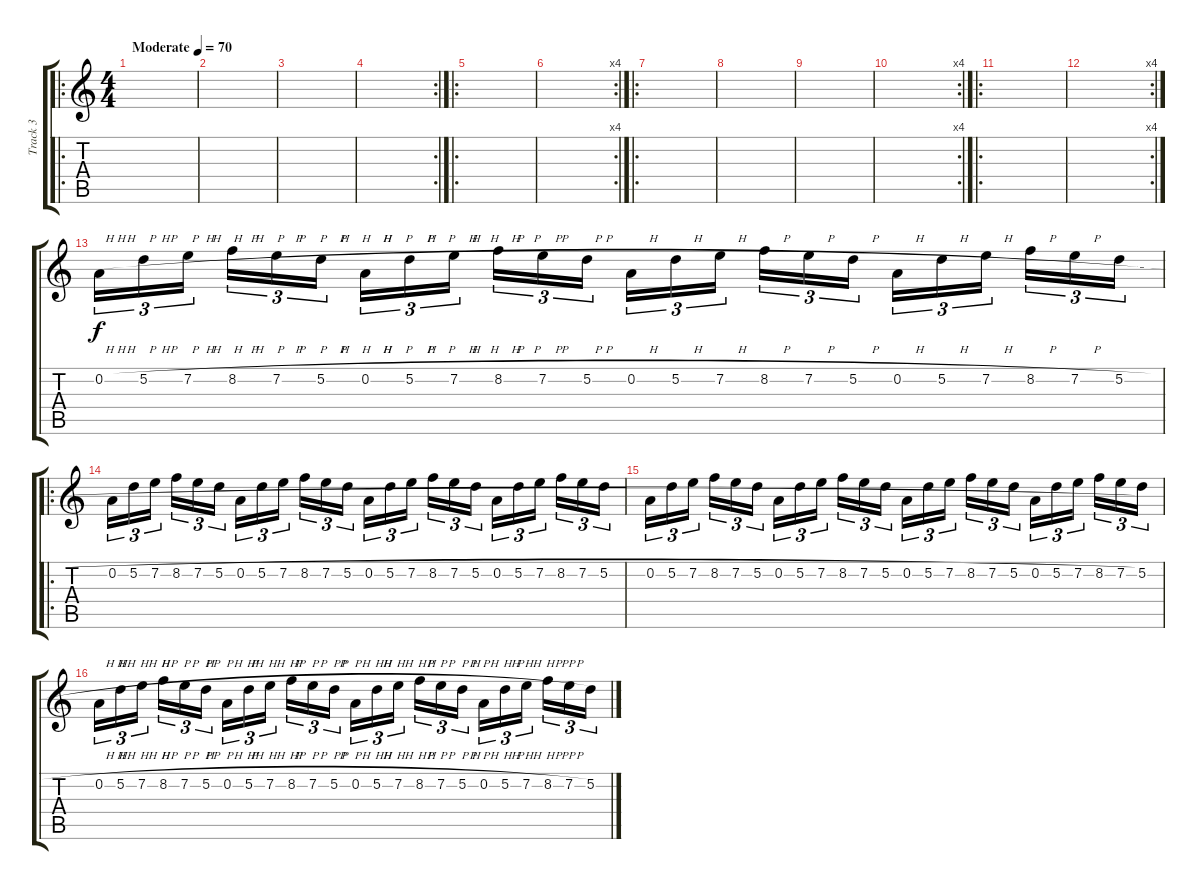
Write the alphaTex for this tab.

\track ("Track 3" "Track 3") {instrument distortionguitar}
\staff {score tabs}
\tuning (D4 A3 F3 C3 G2 D2) {hide}
\ro
\ts (4 4)
\tempo (70 "Moderate")
\clef g2
\ks c
|
|
|
\rc 2
|
\ro
|
\rc 4
|
\ro
|
|
|
\rc 4
|
\ro
|
\rc 4
|
0.2{h}.16{tu (3 2)} 5.2{h}.16{tu (3 2)} 7.2{h}.16{tu (3 2) beam splitsecondary} 8.2{h}.16{tu (3 2)} 7.2{h}.16{tu (3 2)} 5.2{h}.16{tu (3 2)} 0.2{h}.16{tu (3 2)} 5.2{h}.16{tu (3 2)} 7.2{h}.16{tu (3 2) beam splitsecondary} 8.2{h}.16{tu (3 2)} 7.2{h}.16{tu (3 2)} 5.2{h}.16{tu (3 2)} 0.2{h}.16{tu (3 2)} 5.2{h}.16{tu (3 2)} 7.2{h}.16{tu (3 2) beam splitsecondary} 8.2{h}.16{tu (3 2)} 7.2{h}.16{tu (3 2)} 5.2{h}.16{tu (3 2)} 0.2{h}.16{tu (3 2)} 5.2{h}.16{tu (3 2)} 7.2{h}.16{tu (3 2) beam splitsecondary} 8.2{h}.16{tu (3 2)} 7.2{h}.16{tu (3 2)} 5.2{h}.16{tu (3 2)} |
\ro
0.2{h}.16{tu (3 2)} 5.2{h}.16{tu (3 2)} 7.2{h}.16{tu (3 2) beam splitsecondary} 8.2{h}.16{tu (3 2)} 7.2{h}.16{tu (3 2)} 5.2{h}.16{tu (3 2)} 0.2{h}.16{tu (3 2)} 5.2{h}.16{tu (3 2)} 7.2{h}.16{tu (3 2) beam splitsecondary} 8.2{h}.16{tu (3 2)} 7.2{h}.16{tu (3 2)} 5.2{h}.16{tu (3 2)} 0.2{h}.16{tu (3 2)} 5.2{h}.16{tu (3 2)} 7.2{h}.16{tu (3 2) beam splitsecondary} 8.2{h}.16{tu (3 2)} 7.2{h}.16{tu (3 2)} 5.2{h}.16{tu (3 2)} 0.2{h}.16{tu (3 2)} 5.2{h}.16{tu (3 2)} 7.2{h}.16{tu (3 2) beam splitsecondary} 8.2{h}.16{tu (3 2)} 7.2{h}.16{tu (3 2)} 5.2{h}.16{tu (3 2)} |
0.2{h}.16{tu (3 2)} 5.2{h}.16{tu (3 2)} 7.2{h}.16{tu (3 2) beam splitsecondary} 8.2{h}.16{tu (3 2)} 7.2{h}.16{tu (3 2)} 5.2{h}.16{tu (3 2)} 0.2{h}.16{tu (3 2)} 5.2{h}.16{tu (3 2)} 7.2{h}.16{tu (3 2) beam splitsecondary} 8.2{h}.16{tu (3 2)} 7.2{h}.16{tu (3 2)} 5.2{h}.16{tu (3 2)} 0.2{h}.16{tu (3 2)} 5.2{h}.16{tu (3 2)} 7.2{h}.16{tu (3 2) beam splitsecondary} 8.2{h}.16{tu (3 2)} 7.2{h}.16{tu (3 2)} 5.2{h}.16{tu (3 2)} 0.2{h}.16{tu (3 2)} 5.2{h}.16{tu (3 2)} 7.2{h}.16{tu (3 2) beam splitsecondary} 8.2{h}.16{tu (3 2)} 7.2{h}.16{tu (3 2)} 5.2{h}.16{tu (3 2)} |
0.2{h}.16{tu (3 2)} 5.2{h}.16{tu (3 2)} 7.2{h}.16{tu (3 2) beam splitsecondary} 8.2{h}.16{tu (3 2)} 7.2{h}.16{tu (3 2)} 5.2{h}.16{tu (3 2)} 0.2{h}.16{tu (3 2)} 5.2{h}.16{tu (3 2)} 7.2{h}.16{tu (3 2) beam splitsecondary} 8.2{h}.16{tu (3 2)} 7.2{h}.16{tu (3 2)} 5.2{h}.16{tu (3 2)} 0.2{h}.16{tu (3 2)} 5.2{h}.16{tu (3 2)} 7.2{h}.16{tu (3 2) beam splitsecondary} 8.2{h}.16{tu (3 2)} 7.2{h}.16{tu (3 2)} 5.2{h}.16{tu (3 2)} 0.2{h}.16{tu (3 2)} 5.2{h}.16{tu (3 2)} 7.2{h}.16{tu (3 2) beam splitsecondary} 8.2{h}.16{tu (3 2)} 7.2{h}.16{tu (3 2)} 5.2{h}.16{tu (3 2)}
